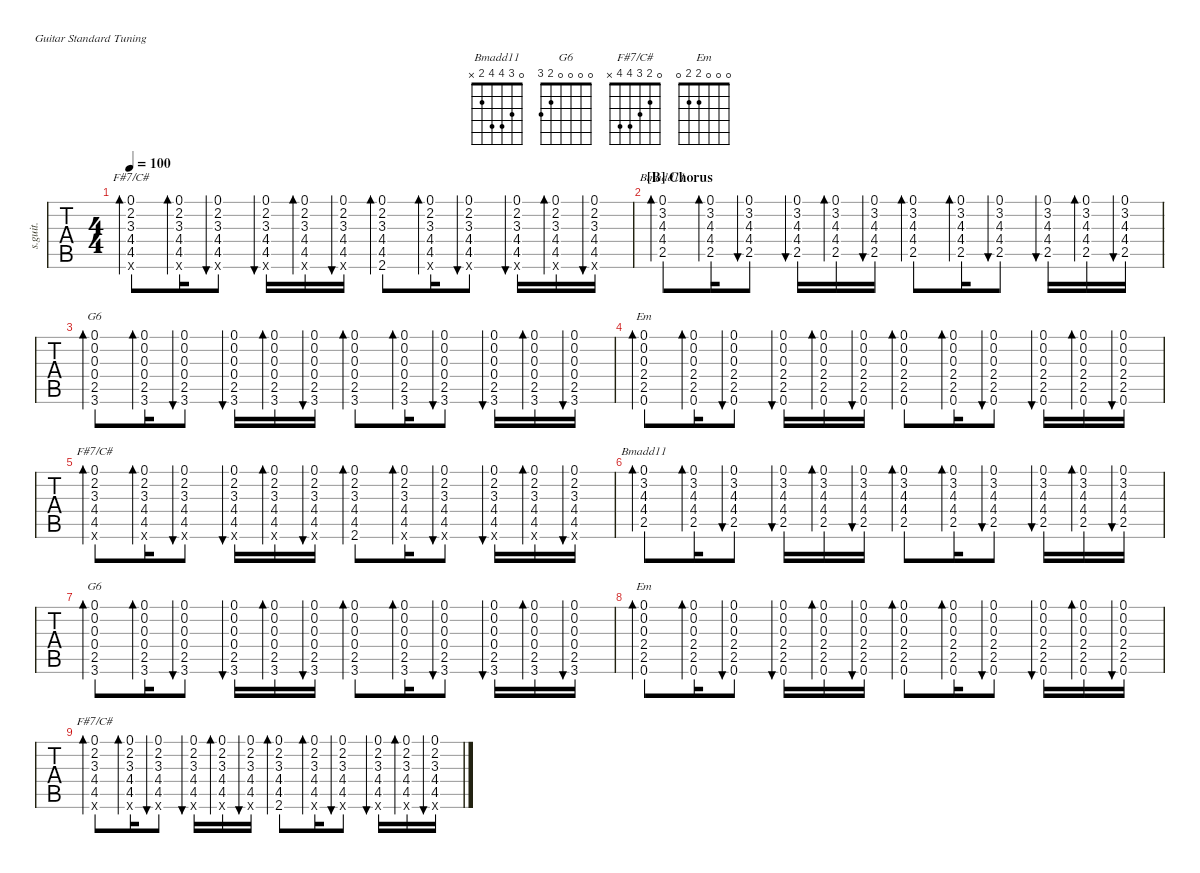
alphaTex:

\defaultSystemsLayout 4
\hideDynamics
\bracketExtendMode nobrackets
\otherSystemsTrackNameOrientation horizontal
\track ("Steel Guitar" "s.guit.") {multiBarRest instrument acousticguitarsteel}
\staff {tabs}
\tuning (E4 B3 G3 D3 A2 E2)
\chord ("Bmadd11" 0 3 4 4 2 x) {showfingering false}
\chord ("G6" 0 0 0 0 2 3) {showfingering false}
\chord ("F#7/C#" 0 2 3 4 4 x) {showfingering false}
\chord ("Em" 0 0 0 2 2 0) {showfingering false}
\ts (4 4)
\tempo 100
\clef g2
\ks d
(4.5{acc #} 4.4{acc #} 3.3{acc #} 2.2{acc #} 0.1{acc forcenatural} 2.6{x acc #}).8{bd 30 ch "F#7/C#" dy mf} (4.5{acc #} 4.4{acc #} 3.3{acc #} 2.2{acc #} 0.1{acc forcenatural} 2.6{x acc #}).16{bd 30} (4.5{acc #} 4.4{acc #} 3.3{acc #} 2.2{acc #} 0.1{acc forcenatural} 2.6{x acc #}).8{bu 30} (4.5{acc #} 4.4{acc #} 3.3{acc #} 2.2{acc #} 0.1{acc forcenatural} 2.6{x acc #}).16{bu 30} (4.5{acc #} 4.4{acc #} 3.3{acc #} 2.2{acc #} 0.1{acc forcenatural} 2.6{x acc #}).16{bd 30} (4.5{acc #} 4.4{acc #} 3.3{acc #} 2.2{acc #} 0.1{acc forcenatural} 2.6{x acc #}).16{bu 30} (4.5{acc #} 4.4{acc #} 3.3{acc #} 2.2{acc #} 0.1{acc forcenatural} 2.6{acc #}).8{bd 30} (4.5{acc #} 4.4{acc #} 3.3{acc #} 2.2{acc #} 0.1{acc forcenatural} 2.6{x acc #}).16{bd 30} (4.5{acc #} 4.4{acc #} 3.3{acc #} 2.2{acc #} 0.1{acc forcenatural} 2.6{x acc #}).8{bu 30} (4.5{acc #} 4.4{acc #} 3.3{acc #} 2.2{acc #} 0.1{acc forcenatural} 2.6{x acc #}).16{bu 30} (4.5{acc #} 4.4{acc #} 3.3{acc #} 2.2{acc #} 0.1{acc forcenatural} 2.6{x acc #}).16{bd 30} (4.5{acc #} 4.4{acc #} 3.3{acc #} 2.2{acc #} 0.1{acc forcenatural} 2.6{x acc #}).16{bu 30} |
\section ("B" "Chorus")
(2.5{acc forcenatural} 4.4{acc #} 4.3{acc forcenatural} 3.2{acc forcenatural} 0.1{acc forcenatural}).8{bd 30 ch "Bmadd11"} (2.5{acc forcenatural} 4.4{acc #} 4.3{acc forcenatural} 3.2{acc forcenatural} 0.1{acc forcenatural}).16{bd 30} (2.5{acc forcenatural} 4.4{acc #} 4.3{acc forcenatural} 3.2{acc forcenatural} 0.1{acc forcenatural}).8{bu 30} (2.5{acc forcenatural} 4.4{acc #} 4.3{acc forcenatural} 3.2{acc forcenatural} 0.1{acc forcenatural}).16{bu 30} (2.5{acc forcenatural} 4.4{acc #} 4.3{acc forcenatural} 3.2{acc forcenatural} 0.1{acc forcenatural}).16{bd 30} (2.5{acc forcenatural} 4.4{acc #} 4.3{acc forcenatural} 3.2{acc forcenatural} 0.1{acc forcenatural}).16{bu 30} (2.5{acc forcenatural} 4.4{acc #} 4.3{acc forcenatural} 3.2{acc forcenatural} 0.1{acc forcenatural}).8{bd 30} (2.5{acc forcenatural} 4.4{acc #} 4.3{acc forcenatural} 3.2{acc forcenatural} 0.1{acc forcenatural}).16{bd 30} (2.5{acc forcenatural} 4.4{acc #} 4.3{acc forcenatural} 3.2{acc forcenatural} 0.1{acc forcenatural}).8{bu 30} (2.5{acc forcenatural} 4.4{acc #} 4.3{acc forcenatural} 3.2{acc forcenatural} 0.1{acc forcenatural}).16{bu 30} (2.5{acc forcenatural} 4.4{acc #} 4.3{acc forcenatural} 3.2{acc forcenatural} 0.1{acc forcenatural}).16{bd 30} (2.5{acc forcenatural} 4.4{acc #} 4.3{acc forcenatural} 3.2{acc forcenatural} 0.1{acc forcenatural}).16{bu 30} |
(2.5{acc forcenatural} 0.4{acc forcenatural} 0.3{acc forcenatural} 0.2{acc forcenatural} 0.1{acc forcenatural} 3.6{acc forcenatural}).8{bd 30 ch "G6"} (2.5{acc forcenatural} 0.4{acc forcenatural} 0.3{acc forcenatural} 0.2{acc forcenatural} 0.1{acc forcenatural} 3.6{acc forcenatural}).16{bd 30} (2.5{acc forcenatural} 0.4{acc forcenatural} 0.3{acc forcenatural} 0.2{acc forcenatural} 0.1{acc forcenatural} 3.6{acc forcenatural}).8{bu 30} (2.5{acc forcenatural} 0.4{acc forcenatural} 0.3{acc forcenatural} 0.2{acc forcenatural} 0.1{acc forcenatural} 3.6{acc forcenatural}).16{bu 30} (2.5{acc forcenatural} 0.4{acc forcenatural} 0.3{acc forcenatural} 0.2{acc forcenatural} 0.1{acc forcenatural} 3.6{acc forcenatural}).16{bd 30} (2.5{acc forcenatural} 0.4{acc forcenatural} 0.3{acc forcenatural} 0.2{acc forcenatural} 0.1{acc forcenatural} 3.6{acc forcenatural}).16{bu 30} (2.5{acc forcenatural} 0.4{acc forcenatural} 0.3{acc forcenatural} 0.2{acc forcenatural} 0.1{acc forcenatural} 3.6{acc forcenatural}).8{bd 30} (2.5{acc forcenatural} 0.4{acc forcenatural} 0.3{acc forcenatural} 0.2{acc forcenatural} 0.1{acc forcenatural} 3.6{acc forcenatural}).16{bd 30} (2.5{acc forcenatural} 0.4{acc forcenatural} 0.3{acc forcenatural} 0.2{acc forcenatural} 0.1{acc forcenatural} 3.6{acc forcenatural}).8{bu 30} (2.5{acc forcenatural} 0.4{acc forcenatural} 0.3{acc forcenatural} 0.2{acc forcenatural} 0.1{acc forcenatural} 3.6{acc forcenatural}).16{bu 30} (2.5{acc forcenatural} 0.4{acc forcenatural} 0.3{acc forcenatural} 0.2{acc forcenatural} 0.1{acc forcenatural} 3.6{acc forcenatural}).16{bd 30} (2.5{acc forcenatural} 0.4{acc forcenatural} 0.3{acc forcenatural} 0.2{acc forcenatural} 0.1{acc forcenatural} 3.6{acc forcenatural}).16{bu 30} |
(2.5{acc forcenatural} 2.4{acc forcenatural} 0.3{acc forcenatural} 0.2{acc forcenatural} 0.1{acc forcenatural} 0.6{acc forcenatural}).8{bd 30 ch "Em"} (2.5{acc forcenatural} 2.4{acc forcenatural} 0.3{acc forcenatural} 0.2{acc forcenatural} 0.1{acc forcenatural} 0.6{acc forcenatural}).16{bd 30} (2.5{acc forcenatural} 2.4{acc forcenatural} 0.3{acc forcenatural} 0.2{acc forcenatural} 0.1{acc forcenatural} 0.6{acc forcenatural}).8{bu 30} (2.5{acc forcenatural} 2.4{acc forcenatural} 0.3{acc forcenatural} 0.2{acc forcenatural} 0.1{acc forcenatural} 0.6{acc forcenatural}).16{bu 30} (2.5{acc forcenatural} 2.4{acc forcenatural} 0.3{acc forcenatural} 0.2{acc forcenatural} 0.1{acc forcenatural} 0.6{acc forcenatural}).16{bd 30} (2.5{acc forcenatural} 2.4{acc forcenatural} 0.3{acc forcenatural} 0.2{acc forcenatural} 0.1{acc forcenatural} 0.6{acc forcenatural}).16{bu 30} (2.5{acc forcenatural} 2.4{acc forcenatural} 0.3{acc forcenatural} 0.2{acc forcenatural} 0.1{acc forcenatural} 0.6{acc forcenatural}).8{bd 30} (2.5{acc forcenatural} 2.4{acc forcenatural} 0.3{acc forcenatural} 0.2{acc forcenatural} 0.1{acc forcenatural} 0.6{acc forcenatural}).16{bd 30} (2.5{acc forcenatural} 2.4{acc forcenatural} 0.3{acc forcenatural} 0.2{acc forcenatural} 0.1{acc forcenatural} 0.6{acc forcenatural}).8{bu 30} (2.5{acc forcenatural} 2.4{acc forcenatural} 0.3{acc forcenatural} 0.2{acc forcenatural} 0.1{acc forcenatural} 0.6{acc forcenatural}).16{bu 30} (2.5{acc forcenatural} 2.4{acc forcenatural} 0.3{acc forcenatural} 0.2{acc forcenatural} 0.1{acc forcenatural} 0.6{acc forcenatural}).16{bd 30} (2.5{acc forcenatural} 2.4{acc forcenatural} 0.3{acc forcenatural} 0.2{acc forcenatural} 0.1{acc forcenatural} 0.6{acc forcenatural}).16{bu 30} |
(4.5{acc #} 4.4{acc #} 3.3{acc #} 2.2{acc #} 0.1{acc forcenatural} 2.6{x acc #}).8{bd 30 ch "F#7/C#"} (4.5{acc #} 4.4{acc #} 3.3{acc #} 2.2{acc #} 0.1{acc forcenatural} 2.6{x acc #}).16{bd 30} (4.5{acc #} 4.4{acc #} 3.3{acc #} 2.2{acc #} 0.1{acc forcenatural} 2.6{x acc #}).8{bu 30} (4.5{acc #} 4.4{acc #} 3.3{acc #} 2.2{acc #} 0.1{acc forcenatural} 2.6{x acc #}).16{bu 30} (4.5{acc #} 4.4{acc #} 3.3{acc #} 2.2{acc #} 0.1{acc forcenatural} 2.6{x acc #}).16{bd 30} (4.5{acc #} 4.4{acc #} 3.3{acc #} 2.2{acc #} 0.1{acc forcenatural} 2.6{x acc #}).16{bu 30} (4.5{acc #} 4.4{acc #} 3.3{acc #} 2.2{acc #} 0.1{acc forcenatural} 2.6{acc #}).8{bd 30} (4.5{acc #} 4.4{acc #} 3.3{acc #} 2.2{acc #} 0.1{acc forcenatural} 2.6{x acc #}).16{bd 30} (4.5{acc #} 4.4{acc #} 3.3{acc #} 2.2{acc #} 0.1{acc forcenatural} 2.6{x acc #}).8{bu 30} (4.5{acc #} 4.4{acc #} 3.3{acc #} 2.2{acc #} 0.1{acc forcenatural} 2.6{x acc #}).16{bu 30} (4.5{acc #} 4.4{acc #} 3.3{acc #} 2.2{acc #} 0.1{acc forcenatural} 2.6{x acc #}).16{bd 30} (4.5{acc #} 4.4{acc #} 3.3{acc #} 2.2{acc #} 0.1{acc forcenatural} 2.6{x acc #}).16{bu 30} |
(2.5{acc forcenatural} 4.4{acc #} 4.3{acc forcenatural} 3.2{acc forcenatural} 0.1{acc forcenatural}).8{bd 30 ch "Bmadd11"} (2.5{acc forcenatural} 4.4{acc #} 4.3{acc forcenatural} 3.2{acc forcenatural} 0.1{acc forcenatural}).16{bd 30} (2.5{acc forcenatural} 4.4{acc #} 4.3{acc forcenatural} 3.2{acc forcenatural} 0.1{acc forcenatural}).8{bu 30} (2.5{acc forcenatural} 4.4{acc #} 4.3{acc forcenatural} 3.2{acc forcenatural} 0.1{acc forcenatural}).16{bu 30} (2.5{acc forcenatural} 4.4{acc #} 4.3{acc forcenatural} 3.2{acc forcenatural} 0.1{acc forcenatural}).16{bd 30} (2.5{acc forcenatural} 4.4{acc #} 4.3{acc forcenatural} 3.2{acc forcenatural} 0.1{acc forcenatural}).16{bu 30} (2.5{acc forcenatural} 4.4{acc #} 4.3{acc forcenatural} 3.2{acc forcenatural} 0.1{acc forcenatural}).8{bd 30} (2.5{acc forcenatural} 4.4{acc #} 4.3{acc forcenatural} 3.2{acc forcenatural} 0.1{acc forcenatural}).16{bd 30} (2.5{acc forcenatural} 4.4{acc #} 4.3{acc forcenatural} 3.2{acc forcenatural} 0.1{acc forcenatural}).8{bu 30} (2.5{acc forcenatural} 4.4{acc #} 4.3{acc forcenatural} 3.2{acc forcenatural} 0.1{acc forcenatural}).16{bu 30} (2.5{acc forcenatural} 4.4{acc #} 4.3{acc forcenatural} 3.2{acc forcenatural} 0.1{acc forcenatural}).16{bd 30} (2.5{acc forcenatural} 4.4{acc #} 4.3{acc forcenatural} 3.2{acc forcenatural} 0.1{acc forcenatural}).16{bu 30} |
(2.5{acc forcenatural} 0.4{acc forcenatural} 0.3{acc forcenatural} 0.2{acc forcenatural} 0.1{acc forcenatural} 3.6{acc forcenatural}).8{bd 30 ch "G6"} (2.5{acc forcenatural} 0.4{acc forcenatural} 0.3{acc forcenatural} 0.2{acc forcenatural} 0.1{acc forcenatural} 3.6{acc forcenatural}).16{bd 30} (2.5{acc forcenatural} 0.4{acc forcenatural} 0.3{acc forcenatural} 0.2{acc forcenatural} 0.1{acc forcenatural} 3.6{acc forcenatural}).8{bu 30} (2.5{acc forcenatural} 0.4{acc forcenatural} 0.3{acc forcenatural} 0.2{acc forcenatural} 0.1{acc forcenatural} 3.6{acc forcenatural}).16{bu 30} (2.5{acc forcenatural} 0.4{acc forcenatural} 0.3{acc forcenatural} 0.2{acc forcenatural} 0.1{acc forcenatural} 3.6{acc forcenatural}).16{bd 30} (2.5{acc forcenatural} 0.4{acc forcenatural} 0.3{acc forcenatural} 0.2{acc forcenatural} 0.1{acc forcenatural} 3.6{acc forcenatural}).16{bu 30} (2.5{acc forcenatural} 0.4{acc forcenatural} 0.3{acc forcenatural} 0.2{acc forcenatural} 0.1{acc forcenatural} 3.6{acc forcenatural}).8{bd 30} (2.5{acc forcenatural} 0.4{acc forcenatural} 0.3{acc forcenatural} 0.2{acc forcenatural} 0.1{acc forcenatural} 3.6{acc forcenatural}).16{bd 30} (2.5{acc forcenatural} 0.4{acc forcenatural} 0.3{acc forcenatural} 0.2{acc forcenatural} 0.1{acc forcenatural} 3.6{acc forcenatural}).8{bu 30} (2.5{acc forcenatural} 0.4{acc forcenatural} 0.3{acc forcenatural} 0.2{acc forcenatural} 0.1{acc forcenatural} 3.6{acc forcenatural}).16{bu 30} (2.5{acc forcenatural} 0.4{acc forcenatural} 0.3{acc forcenatural} 0.2{acc forcenatural} 0.1{acc forcenatural} 3.6{acc forcenatural}).16{bd 30} (2.5{acc forcenatural} 0.4{acc forcenatural} 0.3{acc forcenatural} 0.2{acc forcenatural} 0.1{acc forcenatural} 3.6{acc forcenatural}).16{bu 30} |
(2.5{acc forcenatural} 2.4{acc forcenatural} 0.3{acc forcenatural} 0.2{acc forcenatural} 0.1{acc forcenatural} 0.6{acc forcenatural}).8{bd 30 ch "Em"} (2.5{acc forcenatural} 2.4{acc forcenatural} 0.3{acc forcenatural} 0.2{acc forcenatural} 0.1{acc forcenatural} 0.6{acc forcenatural}).16{bd 30} (2.5{acc forcenatural} 2.4{acc forcenatural} 0.3{acc forcenatural} 0.2{acc forcenatural} 0.1{acc forcenatural} 0.6{acc forcenatural}).8{bu 30} (2.5{acc forcenatural} 2.4{acc forcenatural} 0.3{acc forcenatural} 0.2{acc forcenatural} 0.1{acc forcenatural} 0.6{acc forcenatural}).16{bu 30} (2.5{acc forcenatural} 2.4{acc forcenatural} 0.3{acc forcenatural} 0.2{acc forcenatural} 0.1{acc forcenatural} 0.6{acc forcenatural}).16{bd 30} (2.5{acc forcenatural} 2.4{acc forcenatural} 0.3{acc forcenatural} 0.2{acc forcenatural} 0.1{acc forcenatural} 0.6{acc forcenatural}).16{bu 30} (2.5{acc forcenatural} 2.4{acc forcenatural} 0.3{acc forcenatural} 0.2{acc forcenatural} 0.1{acc forcenatural} 0.6{acc forcenatural}).8{bd 30} (2.5{acc forcenatural} 2.4{acc forcenatural} 0.3{acc forcenatural} 0.2{acc forcenatural} 0.1{acc forcenatural} 0.6{acc forcenatural}).16{bd 30} (2.5{acc forcenatural} 2.4{acc forcenatural} 0.3{acc forcenatural} 0.2{acc forcenatural} 0.1{acc forcenatural} 0.6{acc forcenatural}).8{bu 30} (2.5{acc forcenatural} 2.4{acc forcenatural} 0.3{acc forcenatural} 0.2{acc forcenatural} 0.1{acc forcenatural} 0.6{acc forcenatural}).16{bu 30} (2.5{acc forcenatural} 2.4{acc forcenatural} 0.3{acc forcenatural} 0.2{acc forcenatural} 0.1{acc forcenatural} 0.6{acc forcenatural}).16{bd 30} (2.5{acc forcenatural} 2.4{acc forcenatural} 0.3{acc forcenatural} 0.2{acc forcenatural} 0.1{acc forcenatural} 0.6{acc forcenatural}).16{bu 30} |
(4.5{acc #} 4.4{acc #} 3.3{acc #} 2.2{acc #} 0.1{acc forcenatural} 2.6{x acc #}).8{bd 30 ch "F#7/C#"} (4.5{acc #} 4.4{acc #} 3.3{acc #} 2.2{acc #} 0.1{acc forcenatural} 2.6{x acc #}).16{bd 30} (4.5{acc #} 4.4{acc #} 3.3{acc #} 2.2{acc #} 0.1{acc forcenatural} 2.6{x acc #}).8{bu 30} (4.5{acc #} 4.4{acc #} 3.3{acc #} 2.2{acc #} 0.1{acc forcenatural} 2.6{x acc #}).16{bu 30} (4.5{acc #} 4.4{acc #} 3.3{acc #} 2.2{acc #} 0.1{acc forcenatural} 2.6{x acc #}).16{bd 30} (4.5{acc #} 4.4{acc #} 3.3{acc #} 2.2{acc #} 0.1{acc forcenatural} 2.6{x acc #}).16{bu 30} (4.5{acc #} 4.4{acc #} 3.3{acc #} 2.2{acc #} 0.1{acc forcenatural} 2.6{acc #}).8{bd 30} (4.5{acc #} 4.4{acc #} 3.3{acc #} 2.2{acc #} 0.1{acc forcenatural} 2.6{x acc #}).16{bd 30} (4.5{acc #} 4.4{acc #} 3.3{acc #} 2.2{acc #} 0.1{acc forcenatural} 2.6{x acc #}).8{bu 30} (4.5{acc #} 4.4{acc #} 3.3{acc #} 2.2{acc #} 0.1{acc forcenatural} 2.6{x acc #}).16{bu 30} (4.5{acc #} 4.4{acc #} 3.3{acc #} 2.2{acc #} 0.1{acc forcenatural} 2.6{x acc #}).16{bd 30} (4.5{acc #} 4.4{acc #} 3.3{acc #} 2.2{acc #} 0.1{acc forcenatural} 2.6{x acc #}).16{bu 30}
